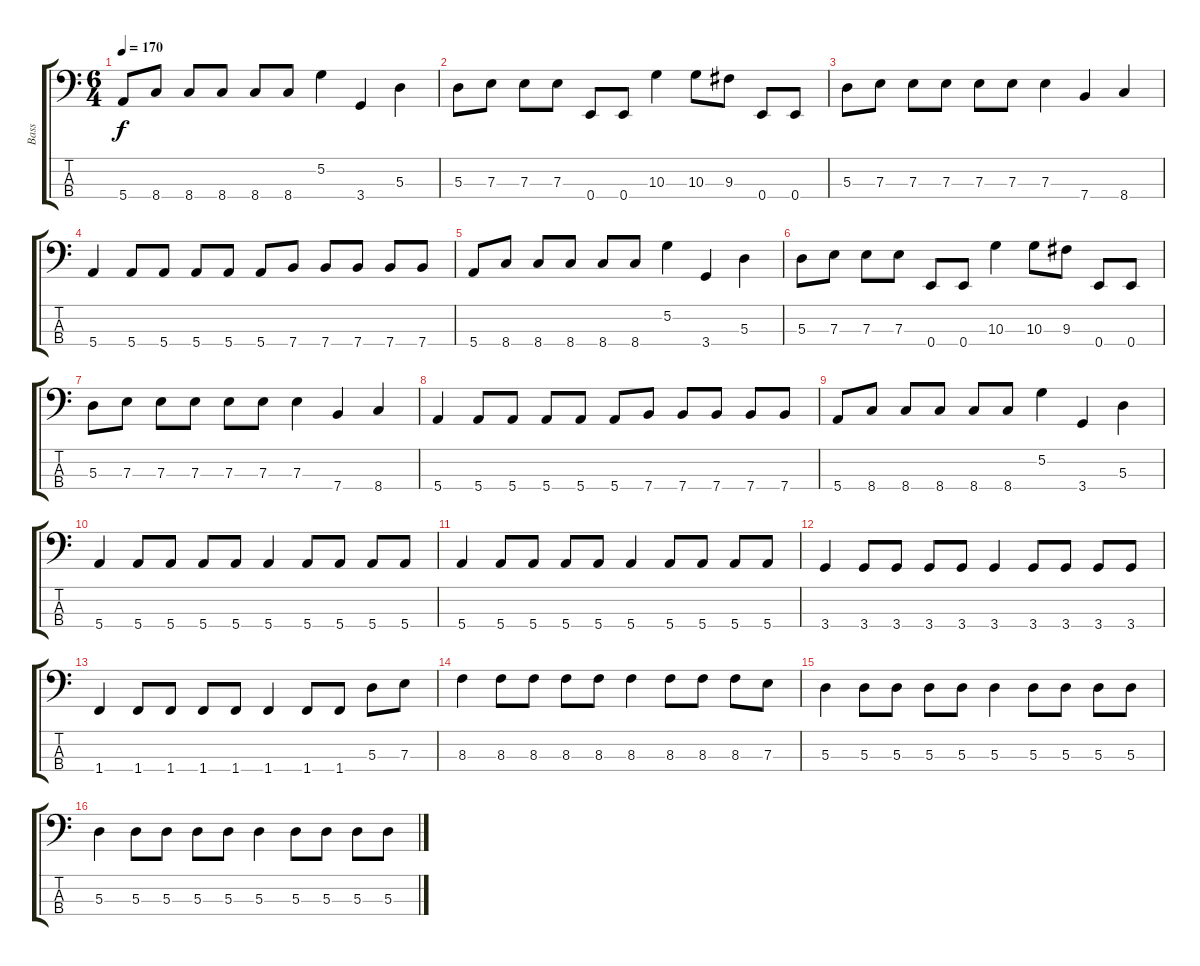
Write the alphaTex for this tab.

\track ("Bass" "Bass") {instrument electricbassfinger}
\staff {score tabs}
\tuning (G2 D2 A1 E1) {hide}
\ts (6 4)
\tempo 170
\clef f4
\ks c
5.4.8{dy f} 8.4.8 8.4.8 8.4.8 8.4.8 8.4.8 5.2.4 3.4.4 5.3.4 |
5.3.8 7.3.8 7.3.8 7.3.8 0.4.8 0.4.8 10.3.4 10.3.8 9.3.8 0.4.8 0.4.8 |
5.3.8 7.3.8 7.3.8 7.3.8 7.3.8 7.3.8 7.3.4 7.4.4 8.4.4 |
5.4.4 5.4.8 5.4.8 5.4.8 5.4.8 5.4.8 7.4.8 7.4.8 7.4.8 7.4.8 7.4.8 |
5.4.8 8.4.8 8.4.8 8.4.8 8.4.8 8.4.8 5.2.4 3.4.4 5.3.4 |
5.3.8 7.3.8 7.3.8 7.3.8 0.4.8 0.4.8 10.3.4 10.3.8 9.3.8 0.4.8 0.4.8 |
5.3.8 7.3.8 7.3.8 7.3.8 7.3.8 7.3.8 7.3.4 7.4.4 8.4.4 |
5.4.4 5.4.8 5.4.8 5.4.8 5.4.8 5.4.8 7.4.8 7.4.8 7.4.8 7.4.8 7.4.8 |
5.4.8 8.4.8 8.4.8 8.4.8 8.4.8 8.4.8 5.2.4 3.4.4 5.3.4 |
5.4.4 5.4.8 5.4.8 5.4.8 5.4.8 5.4.4 5.4.8 5.4.8 5.4.8 5.4.8 |
5.4.4 5.4.8 5.4.8 5.4.8 5.4.8 5.4.4 5.4.8 5.4.8 5.4.8 5.4.8 |
3.4.4 3.4.8 3.4.8 3.4.8 3.4.8 3.4.4 3.4.8 3.4.8 3.4.8 3.4.8 |
1.4.4 1.4.8 1.4.8 1.4.8 1.4.8 1.4.4 1.4.8 1.4.8 5.3.8 7.3.8 |
8.3.4 8.3.8 8.3.8 8.3.8 8.3.8 8.3.4 8.3.8 8.3.8 8.3.8 7.3.8 |
5.3.4 5.3.8 5.3.8 5.3.8 5.3.8 5.3.4 5.3.8 5.3.8 5.3.8 5.3.8 |
5.3.4 5.3.8 5.3.8 5.3.8 5.3.8 5.3.4 5.3.8 5.3.8 5.3.8 5.3.8
